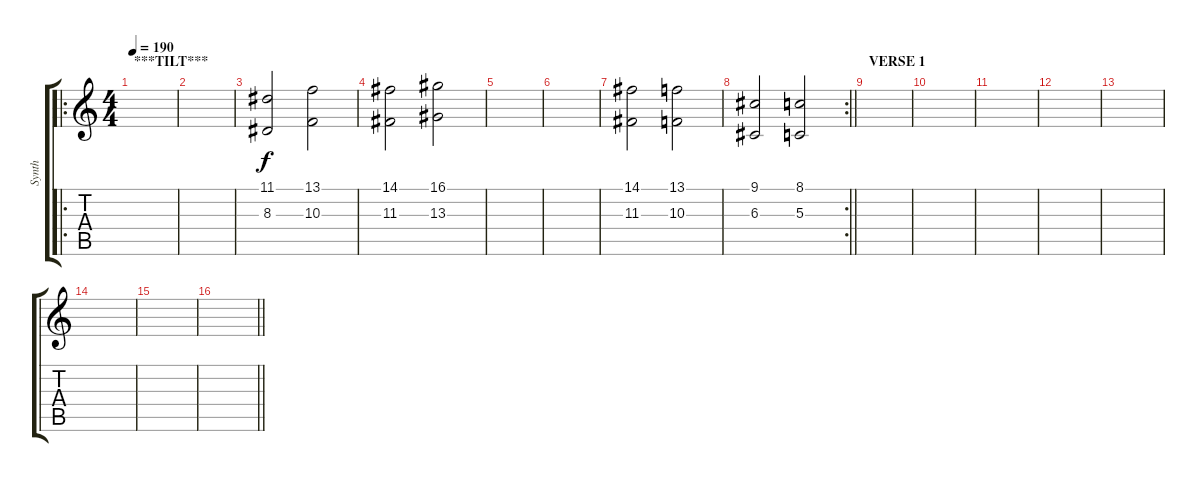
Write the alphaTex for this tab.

\track ("Synth " "Synth ") {instrument pad2warm}
\staff {score tabs}
\tuning (E4 B3 G3 D3 A2 E2) {hide}
\ro
\ts (4 4)
\section ("" "***TILT***")
\tempo 190
\clef g2
\ks c
|
|
(11.1 8.3).2{volume 10 instrument synthbrass1} (13.1 10.3).2 |
(14.1 11.3).2 (16.1 13.3).2 |
|
|
(14.1 11.3).2 (13.1 10.3).2 |
\rc 2
\barLineRight lightlight
(9.1 6.3).2 (8.1 5.3).2 |
\section ("" "VERSE 1")
|
|
|
|
|
|
|
\barLineRight lightlight
